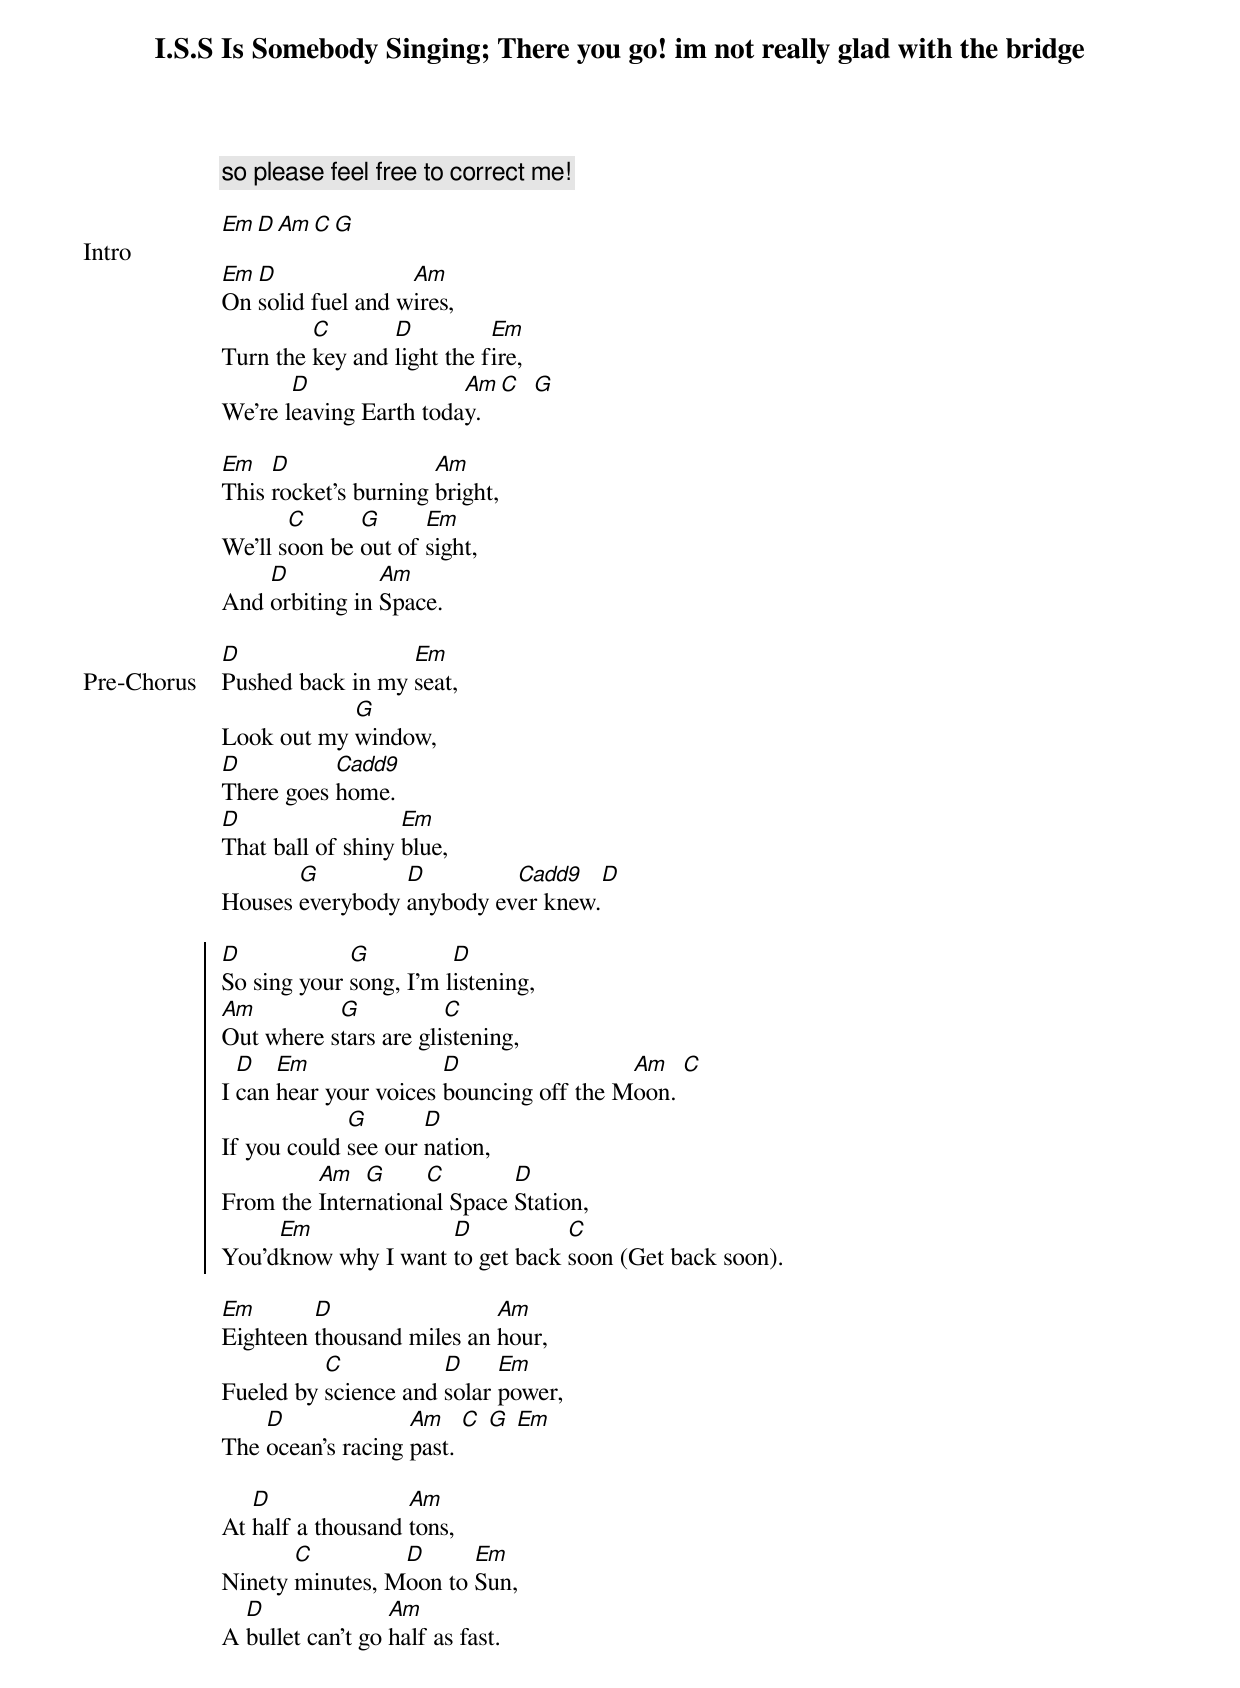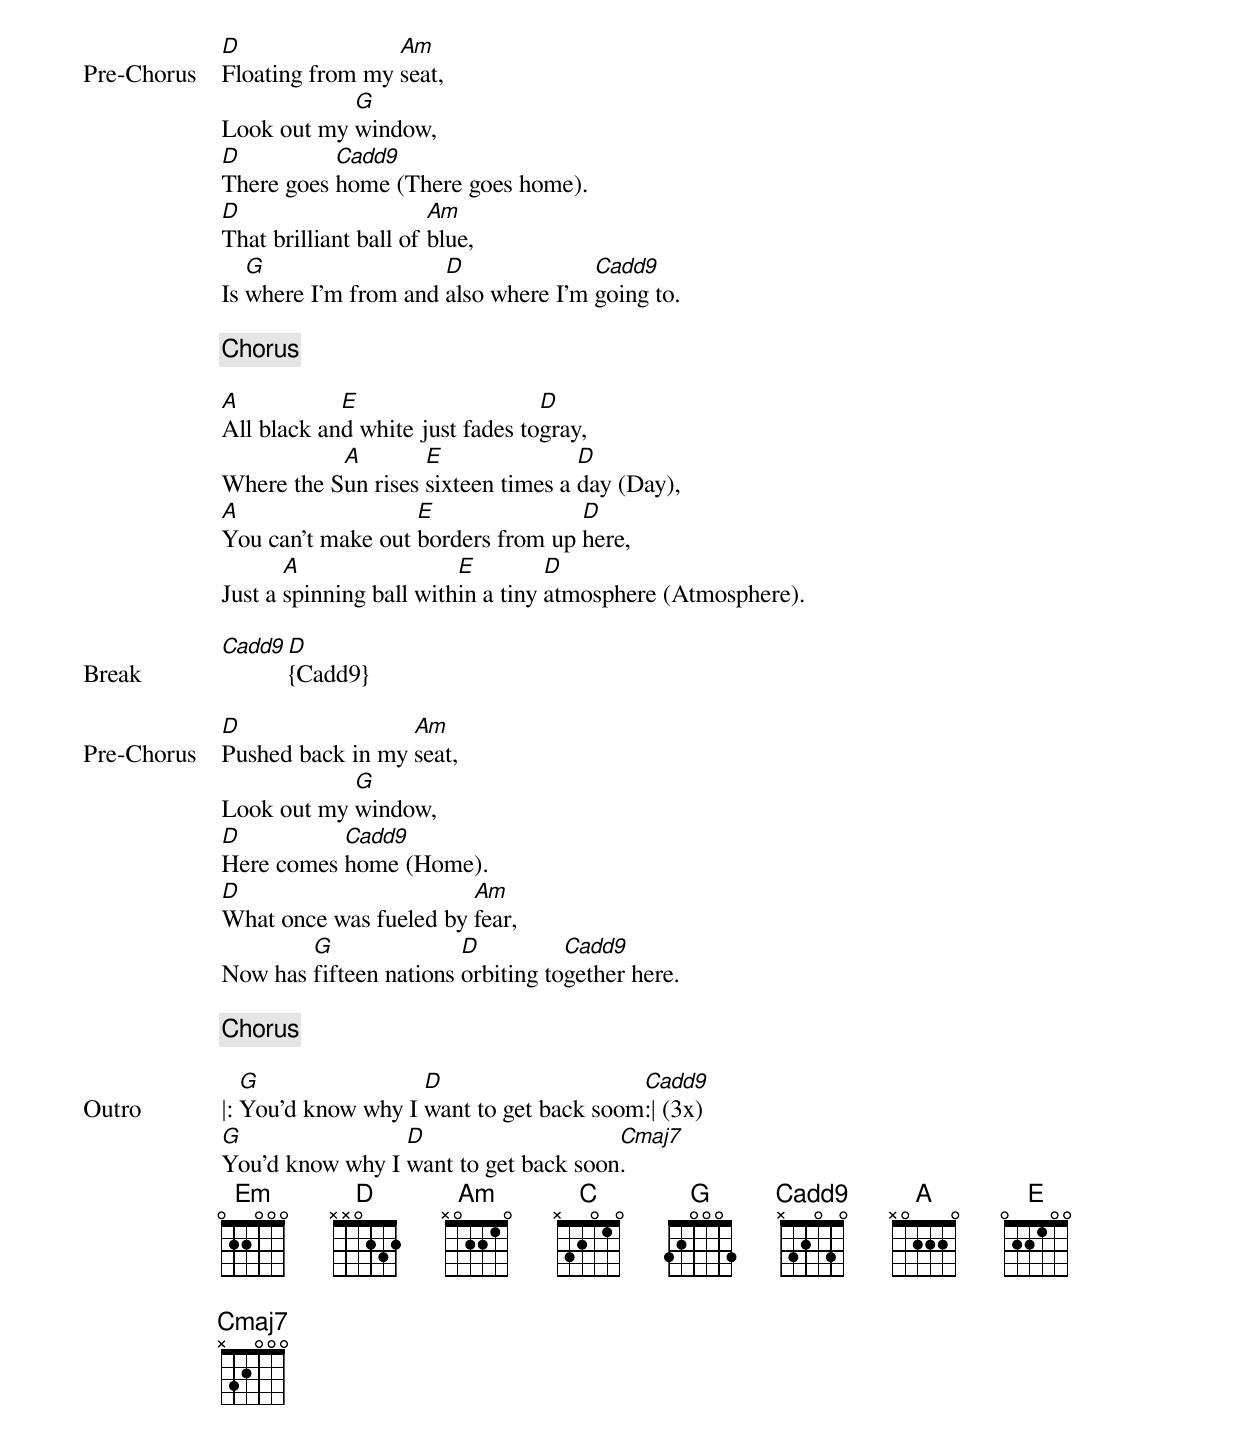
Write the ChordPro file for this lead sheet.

{title: I.S.S Is Somebody Singing}
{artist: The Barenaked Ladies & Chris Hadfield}
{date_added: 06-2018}
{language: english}
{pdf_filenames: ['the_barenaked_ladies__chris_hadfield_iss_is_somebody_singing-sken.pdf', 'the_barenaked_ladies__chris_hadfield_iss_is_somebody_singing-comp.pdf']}
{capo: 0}
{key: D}
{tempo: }
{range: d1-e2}
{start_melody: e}

{title: There you go! im not really glad with the bridge}
{comment: so please feel free to correct me!}

{start_of_bridge: Intro}
[Em][D][Am][C][G]
{end_of_bridge}

{start_of_verse}
[Em]On [D]solid fuel and w[Am]ires,
Turn the [C]key and [D]light the f[Em]ire,
We're l[D]eaving Earth toda[Am]y.   [C]  [G]
{end_of_verse}

{start_of_verse}
[Em]This [D]rocket's burning [Am]bright,
We'll s[C]oon be [G]out of [Em]sight,
And [D]orbiting in [Am]Space.
{end_of_verse}

{start_of_bridge: Pre-Chorus}
[D]Pushed back in my [Em]seat,
Look out my [G]window,
[D]There goes [Cadd9]home.
[D]That ball of shiny [Em]blue,
Houses [G]everybody [D]anybody ev[Cadd9]er knew.[D]
{end_of_bridge}

{start_of_chorus}
[D]So sing your [G]song, I'm l[D]istening,
[Am]Out where s[G]tars are gli[C]stening,
I [D]can [Em]hear your voices [D]bouncing off the M[Am]oon. [C]
If you could [G]see our [D]nation,
From the [Am]Inter[G]nation[C]al Space [D]Station,
You'd[Em]know why I want [D]to get back [C]soon (Get back soon).
{end_of_chorus}

{start_of_verse}
[Em]Eighteen [D]thousand miles an [Am]hour,
Fueled by [C]science and [D]solar [Em]power,
The [D]ocean's racing [Am]past. [C] [G] [Em]
{end_of_verse}
{start_of_verse}

At [D]half a thousand [Am]tons,
Ninety [C]minutes, M[D]oon to [Em]Sun,
A [D]bullet can't go [Am]half as fast.
{end_of_verse}

{start_of_bridge: Pre-Chorus}
[D]Floating from my [Am]seat,
Look out my [G]window,
[D]There goes [Cadd9]home (There goes home).
[D]That brilliant ball of [Am]blue,
Is [G]where I'm from and [D]also where I'm [Cadd9]going to.
{end_of_bridge}

{chorus}

{start_of_bridge}
[A]All black an[E]d white just fades to[D]gray,
Where the S[A]un rises [E]sixteen times a [D]day (Day),
[A]You can't make out [E]borders from up [D]here,
Just a [A]spinning ball with[E]in a tiny [D]atmosphere (Atmosphere).
{end_of_bridge}

{start_of_bridge: Break}
[Cadd9][D]{Cadd9}
{end_of_bridge}

{start_of_bridge: Pre-Chorus}
[D]Pushed back in my [Am]seat,
Look out my [G]window,
[D]Here comes [Cadd9]home (Home).
[D]What once was fueled by [Am]fear,
Now has [G]fifteen nations [D]orbiting to[Cadd9]gether here.
{end_of_bridge}

{chorus}

{start_of_bridge: Outro}
|: [G]You'd know why I [D]want to get back soom[Cadd9]:| (3x)
[G]You'd know why I [D]want to get back soon[Cmaj7].
{end_of_bridge}
